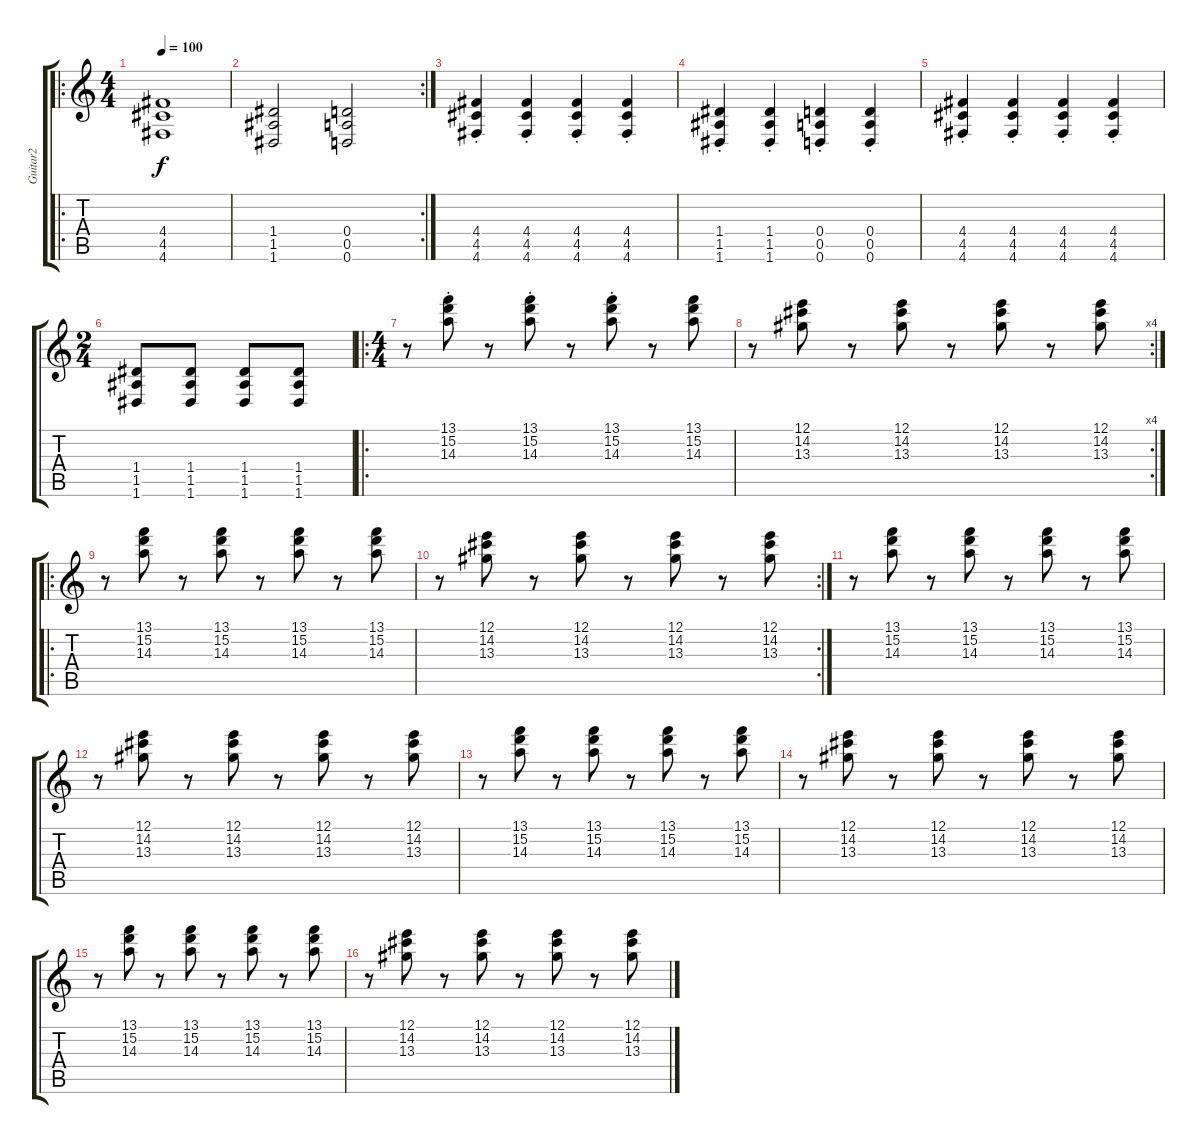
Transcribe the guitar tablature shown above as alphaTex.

\track ("Guitar2" "Guitar2") {instrument distortionguitar}
\staff {score tabs}
\tuning (E4 B3 G3 D3 A2 D2) {hide}
\ro
\ts (4 4)
\tempo 100
\clef g2
\ks c
(4.4 4.5 4.6).1{dy f instrument distortionguitar} |
\rc 2
(1.4 1.5 1.6).2 (0.4 0.5 0.6).2 |
(4.4{st} 4.5{st} 4.6{st}).4 (4.4{st} 4.5{st} 4.6{st}).4 (4.4{st} 4.5{st} 4.6{st}).4 (4.4{st} 4.5{st} 4.6{st}).4 |
(1.4{st} 1.5{st} 1.6{st}).4 (1.4{st} 1.5{st} 1.6{st}).4 (0.4{st} 0.5{st} 0.6{st}).4 (0.4{st} 0.5{st} 0.6{st}).4 |
(4.4{st} 4.5{st} 4.6{st}).4 (4.4{st} 4.5{st} 4.6{st}).4 (4.4{st} 4.5{st} 4.6{st}).4 (4.4{st} 4.5{st} 4.6{st}).4 |
\ts (2 4)
(1.4 1.5 1.6).8 (1.4 1.5 1.6).8 (1.4 1.5 1.6).8 (1.4 1.5 1.6).8 |
\ro
\ts (4 4)
r.8{instrument electricguitarclean} (13.1{st} 15.2{st} 14.3{st}).8 r.8 (13.1{st} 15.2{st} 14.3{st}).8 r.8 (13.1 15.2 14.3{st}).8 r.8 (13.1 15.2 14.3).8 |
\rc 4
r.8 (12.1 14.2 13.3).8 r.8 (12.1 14.2 13.3).8 r.8 (12.1 14.2 13.3).8 r.8 (12.1 14.2 13.3).8 |
\ro
r.8{instrument electricguitarclean} (13.1 15.2 14.3).8 r.8 (13.1 15.2 14.3).8 r.8 (13.1 15.2 14.3).8 r.8 (13.1 15.2 14.3).8 |
\rc 2
r.8{instrument electricguitarclean} (12.1 14.2 13.3).8 r.8 (12.1 14.2 13.3).8 r.8 (12.1 14.2 13.3).8 r.8 (12.1 14.2 13.3).8 |
r.8{instrument electricguitarclean} (13.1 15.2 14.3).8 r.8 (13.1 15.2 14.3).8 r.8 (13.1 15.2 14.3).8 r.8 (13.1 15.2 14.3).8 |
r.8 (12.1 14.2 13.3).8 r.8 (12.1 14.2 13.3).8 r.8 (12.1 14.2 13.3).8 r.8 (12.1 14.2 13.3).8 |
r.8{instrument electricguitarclean} (13.1 15.2 14.3).8 r.8 (13.1 15.2 14.3).8 r.8 (13.1 15.2 14.3).8 r.8 (13.1 15.2 14.3).8 |
r.8 (12.1 14.2 13.3).8 r.8 (12.1 14.2 13.3).8 r.8 (12.1 14.2 13.3).8 r.8 (12.1 14.2 13.3).8 |
r.8{instrument electricguitarclean} (13.1 15.2 14.3).8 r.8 (13.1 15.2 14.3).8 r.8 (13.1 15.2 14.3).8 r.8 (13.1 15.2 14.3).8 |
r.8 (12.1 14.2 13.3).8 r.8 (12.1 14.2 13.3).8 r.8 (12.1 14.2 13.3).8 r.8 (12.1 14.2 13.3).8
